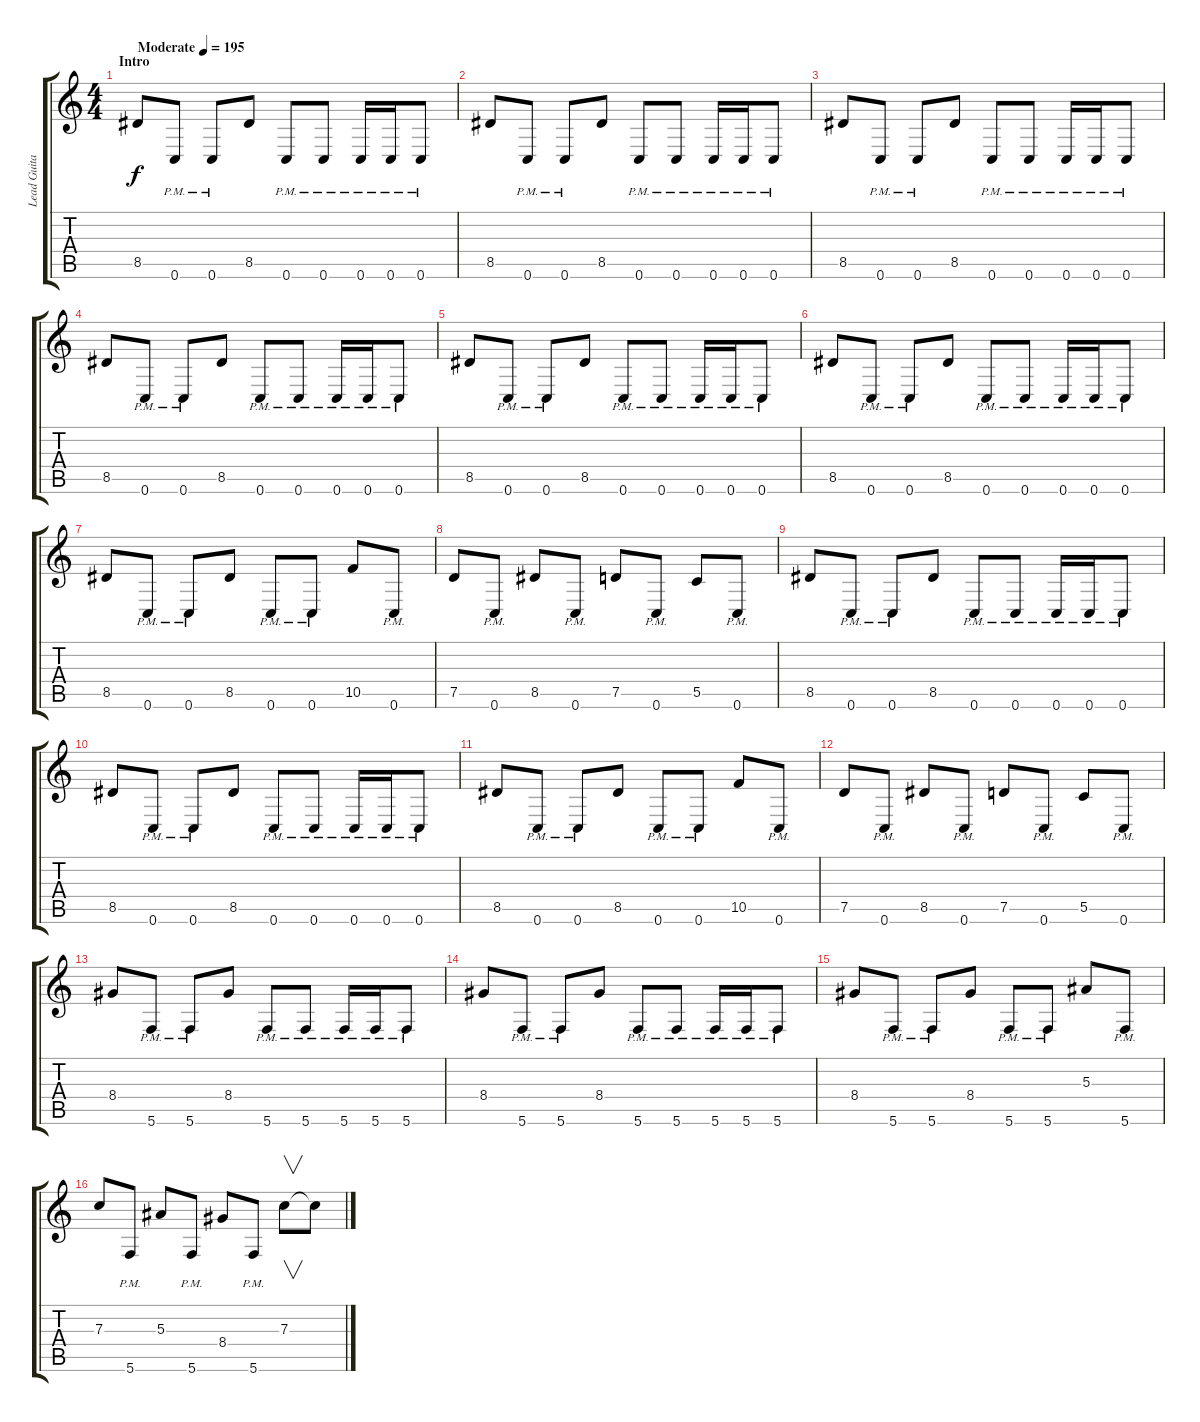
\track ("Lead Guitar (Andi)" "Lead Guita") {instrument distortionguitar}
\staff {score tabs}
\tuning (D4 A3 F3 C3 G2 C2) {hide}
\ts (4 4)
\section ("" "Intro")
\tempo (195 "Moderate")
\clef g2
\ks c
8.5.8{dy f instrument distortionguitar} 0.6{pm}.8 0.6{pm}.8 8.5.8 0.6{pm}.8 0.6{pm}.8 0.6{pm}.16 0.6{pm}.16 0.6{pm}.8 |
8.5.8 0.6{pm}.8 0.6{pm}.8 8.5.8 0.6{pm}.8 0.6{pm}.8 0.6{pm}.16 0.6{pm}.16 0.6{pm}.8 |
8.5.8 0.6{pm}.8 0.6{pm}.8 8.5.8 0.6{pm}.8 0.6{pm}.8 0.6{pm}.16 0.6{pm}.16 0.6{pm}.8 |
8.5.8 0.6{pm}.8 0.6{pm}.8 8.5.8 0.6{pm}.8 0.6{pm}.8 0.6{pm}.16 0.6{pm}.16 0.6{pm}.8 |
8.5.8 0.6{pm}.8 0.6{pm}.8 8.5.8 0.6{pm}.8 0.6{pm}.8 0.6{pm}.16 0.6{pm}.16 0.6{pm}.8 |
8.5.8 0.6{pm}.8 0.6{pm}.8 8.5.8 0.6{pm}.8 0.6{pm}.8 0.6{pm}.16 0.6{pm}.16 0.6{pm}.8 |
8.5.8 0.6{pm}.8 0.6{pm}.8 8.5.8 0.6{pm}.8 0.6{pm}.8 10.5.8 0.6{pm}.8 |
7.5.8 0.6{pm}.8 8.5.8 0.6{pm}.8 7.5.8 0.6{pm}.8 5.5.8 0.6{pm}.8 |
8.5.8 0.6{pm}.8 0.6{pm}.8 8.5.8 0.6{pm}.8 0.6{pm}.8 0.6{pm}.16 0.6{pm}.16 0.6{pm}.8 |
8.5.8 0.6{pm}.8 0.6{pm}.8 8.5.8 0.6{pm}.8 0.6{pm}.8 0.6{pm}.16 0.6{pm}.16 0.6{pm}.8 |
8.5.8 0.6{pm}.8 0.6{pm}.8 8.5.8 0.6{pm}.8 0.6{pm}.8 10.5.8 0.6{pm}.8 |
7.5.8 0.6{pm}.8 8.5.8 0.6{pm}.8 7.5.8 0.6{pm}.8 5.5.8 0.6{pm}.8 |
8.4.8 5.6{pm}.8 5.6{pm}.8 8.4.8 5.6{pm}.8 5.6{pm}.8 5.6{pm}.16 5.6{pm}.16 5.6{pm}.8 |
8.4.8 5.6{pm}.8 5.6{pm}.8 8.4.8 5.6{pm}.8 5.6{pm}.8 5.6{pm}.16 5.6{pm}.16 5.6{pm}.8 |
8.4.8 5.6{pm}.8 5.6{pm}.8 8.4.8 5.6{pm}.8 5.6{pm}.8 5.3.8 5.6{pm}.8 |
7.3.8 5.6{pm}.8 5.3.8 5.6{pm}.8 8.4.8 5.6{pm}.8 7.3.8{v} 7.3{t}.8
